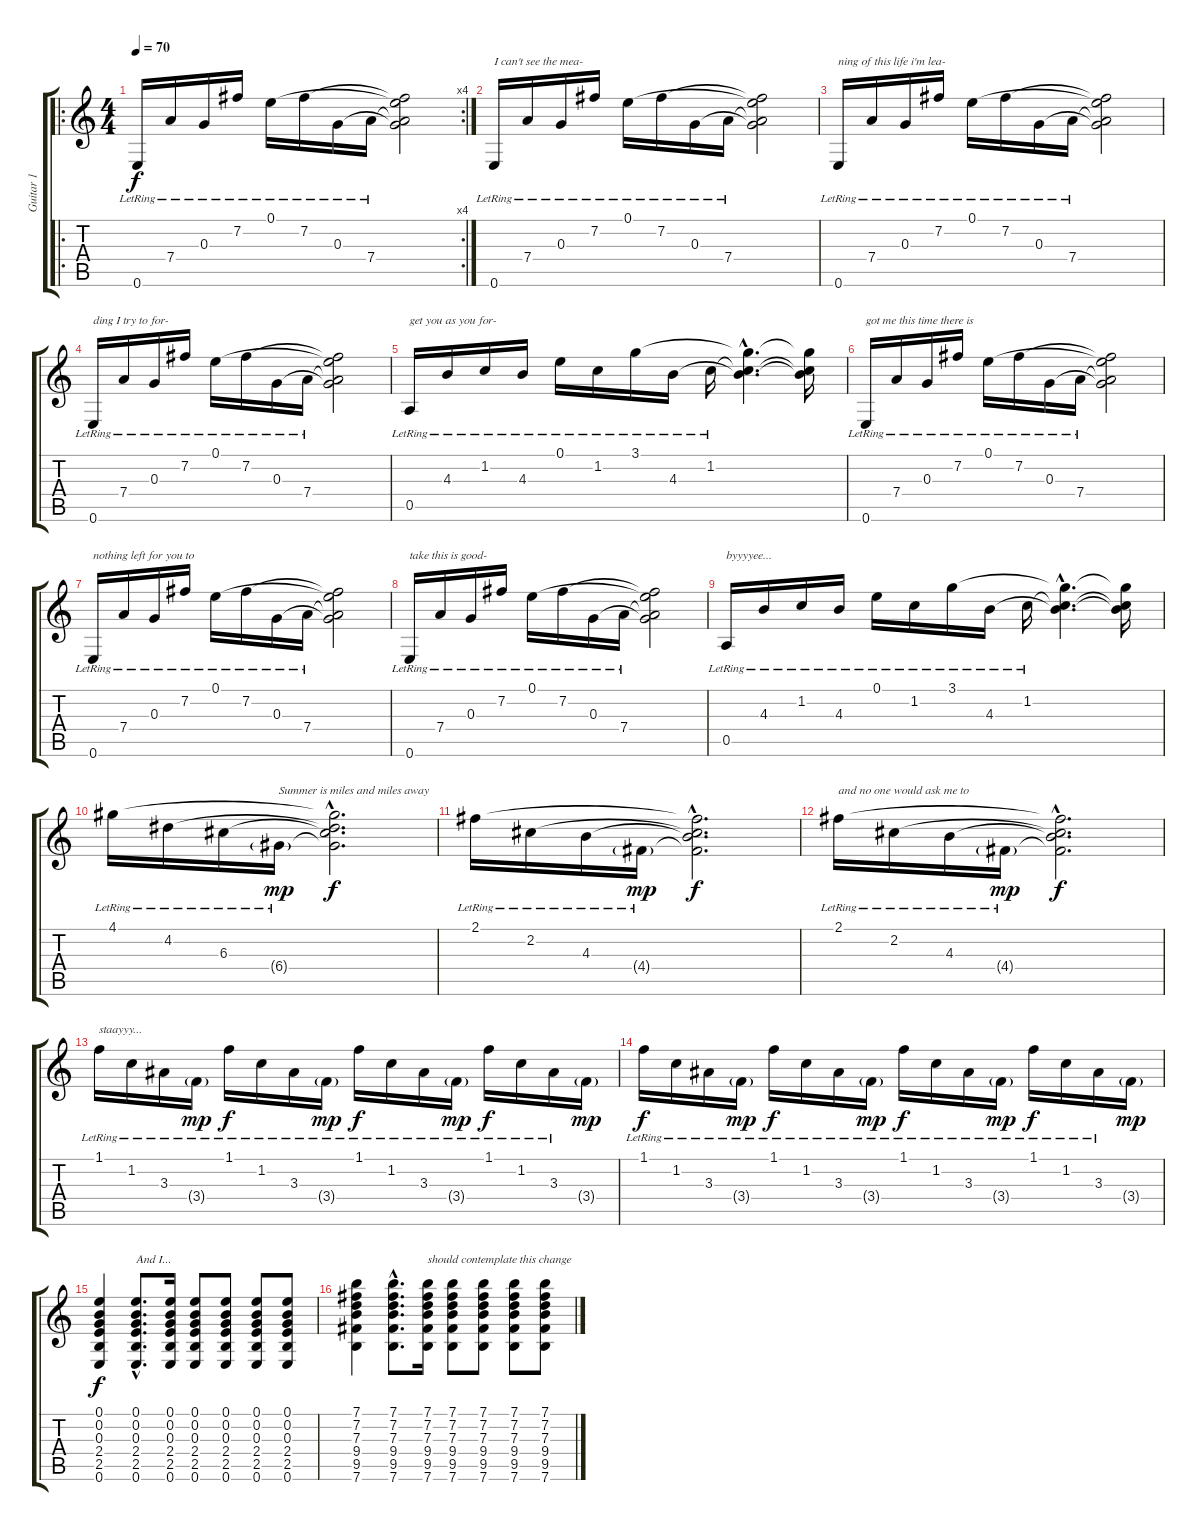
\track ("Guitar 1" "Guitar 1") {instrument electricguitarjazz}
\staff {score tabs}
\tuning (E4 B3 G3 D3 A2 E2) {hide}
\ro
\rc 4
\ts (4 4)
\tempo 70
\clef g2
\ks c
0.6{lr}.16{dy f instrument electricguitarjazz} 7.4{lr}.16 0.3{lr}.16 7.2{lr}.16 0.1{lr}.16 7.2{lr}.16 0.3{lr}.16 7.4{lr}.16 (0.1{t} 7.2{t} 0.3{t} 7.4{t}).2 |
0.6{lr}.16{txt "I can't see the mea-"} 7.4{lr}.16 0.3{lr}.16 7.2{lr}.16 0.1{lr}.16 7.2{lr}.16 0.3{lr}.16 7.4{lr}.16 (0.1{t} 7.2{t} 0.3{t} 7.4{t}).2 |
0.6{lr}.16{txt "ning of this life i'm lea-"} 7.4{lr}.16 0.3{lr}.16 7.2{lr}.16 0.1{lr}.16 7.2{lr}.16 0.3{lr}.16 7.4{lr}.16 (0.1{t} 7.2{t} 0.3{t} 7.4{t}).2 |
0.6{lr}.16{txt "ding I try to for-"} 7.4{lr}.16 0.3{lr}.16 7.2{lr}.16 0.1{lr}.16 7.2{lr}.16 0.3{lr}.16 7.4{lr}.16 (0.1{t} 7.2{t} 0.3{t} 7.4{t}).2 |
0.5{lr}.16{txt "get you as you for-"} 4.3{lr}.16 1.2{lr}.16 4.3{lr}.16 0.1{lr}.16 1.2{lr}.16 3.1{lr}.16 4.3{lr}.16 1.2{lr}.16 (3.1{hac t} 1.2{hac t} 4.3{hac t}).4{d} (3.1{t} 1.2{t} 4.3{t}).16 |
0.6{lr}.16{txt "got me this time there is"} 7.4{lr}.16 0.3{lr}.16 7.2{lr}.16 0.1{lr}.16 7.2{lr}.16 0.3{lr}.16 7.4{lr}.16 (0.1{t} 7.2{t} 0.3{t} 7.4{t}).2 |
0.6{lr}.16{txt "nothing left for you to"} 7.4{lr}.16 0.3{lr}.16 7.2{lr}.16 0.1{lr}.16 7.2{lr}.16 0.3{lr}.16 7.4{lr}.16 (0.1{t} 7.2{t} 0.3{t} 7.4{t}).2 |
0.6{lr}.16{txt "take this is good-"} 7.4{lr}.16 0.3{lr}.16 7.2{lr}.16 0.1{lr}.16 7.2{lr}.16 0.3{lr}.16 7.4{lr}.16 (0.1{t} 7.2{t} 0.3{t} 7.4{t}).2 |
0.5{lr}.16{txt "byyyyee..."} 4.3{lr}.16 1.2{lr}.16 4.3{lr}.16 0.1{lr}.16 1.2{lr}.16 3.1{lr}.16 4.3{lr}.16 1.2{lr}.16 (3.1{hac t} 1.2{hac t} 4.3{hac t}).4{d} (3.1{t} 1.2{t} 4.3{t}).16 |
4.1{lr}.16 4.2{lr}.16 6.3{lr}.16 6.4{g lr}.16{txt "Summer is miles and miles away" dy mp} (4.1{hac t} 4.2{hac t} 6.3{hac t} 6.4{hac t}).2{d dy f} |
2.1{lr}.16 2.2{lr}.16 4.3{lr}.16 4.4{g lr}.16{dy mp} (2.1{hac t} 2.2{hac t} 4.3{hac t} 4.4{hac t}).2{d dy f} |
2.1{lr}.16{txt "and no one would ask me to"} 2.2{lr}.16 4.3{lr}.16 4.4{g lr}.16{dy mp} (2.1{hac t} 2.2{hac t} 4.3{hac t} 4.4{hac t}).2{d dy f} |
1.1{lr}.16{txt "staayyy..."} 1.2{lr}.16 3.3{lr}.16 3.4{g lr}.16{dy mp} 1.1{lr}.16{dy f} 1.2{lr}.16 3.3{lr}.16 3.4{g lr}.16{dy mp} 1.1{lr}.16{dy f} 1.2{lr}.16 3.3{lr}.16 3.4{g lr}.16{dy mp} 1.1{lr}.16{dy f} 1.2{lr}.16 3.3{lr}.16 3.4{g}.16{dy mp} |
1.1{lr}.16{dy f} 1.2{lr}.16 3.3{lr}.16 3.4{g lr}.16{dy mp} 1.1{lr}.16{dy f} 1.2{lr}.16 3.3{lr}.16 3.4{g lr}.16{dy mp} 1.1{lr}.16{dy f} 1.2{lr}.16 3.3{lr}.16 3.4{g lr}.16{dy mp} 1.1{lr}.16{dy f} 1.2{lr}.16 3.3{lr}.16 3.4{g}.16{dy mp} |
(0.1 0.2 0.3 2.4 2.5 0.6).4{dy f instrument acousticguitarsteel} (0.1{hac} 0.2{hac} 0.3{hac} 2.4{hac} 2.5{hac} 0.6{hac}).8{d txt "And I..."} (0.1 0.2 0.3 2.4 2.5 0.6).16 (0.1 0.2 0.3 2.4 2.5 0.6).8 (0.1 0.2 0.3 2.4 2.5 0.6).8 (0.1 0.2 0.3 2.4 2.5 0.6).8 (0.1 0.2 0.3 2.4 2.5 0.6).8 |
(7.1 7.2 7.3 9.4 9.5 7.6).4 (7.1{hac} 7.2{hac} 7.3{hac} 9.4{hac} 9.5{hac} 7.6{hac}).8{d} (7.1 7.2 7.3 9.4 9.5 7.6).16{txt "should contemplate this change"} (7.1 7.2 7.3 9.4 9.5 7.6).8 (7.1 7.2 7.3 9.4 9.5 7.6).8 (7.1 7.2 7.3 9.4 9.5 7.6).8 (7.1 7.2 7.3 9.4 9.5 7.6).8
